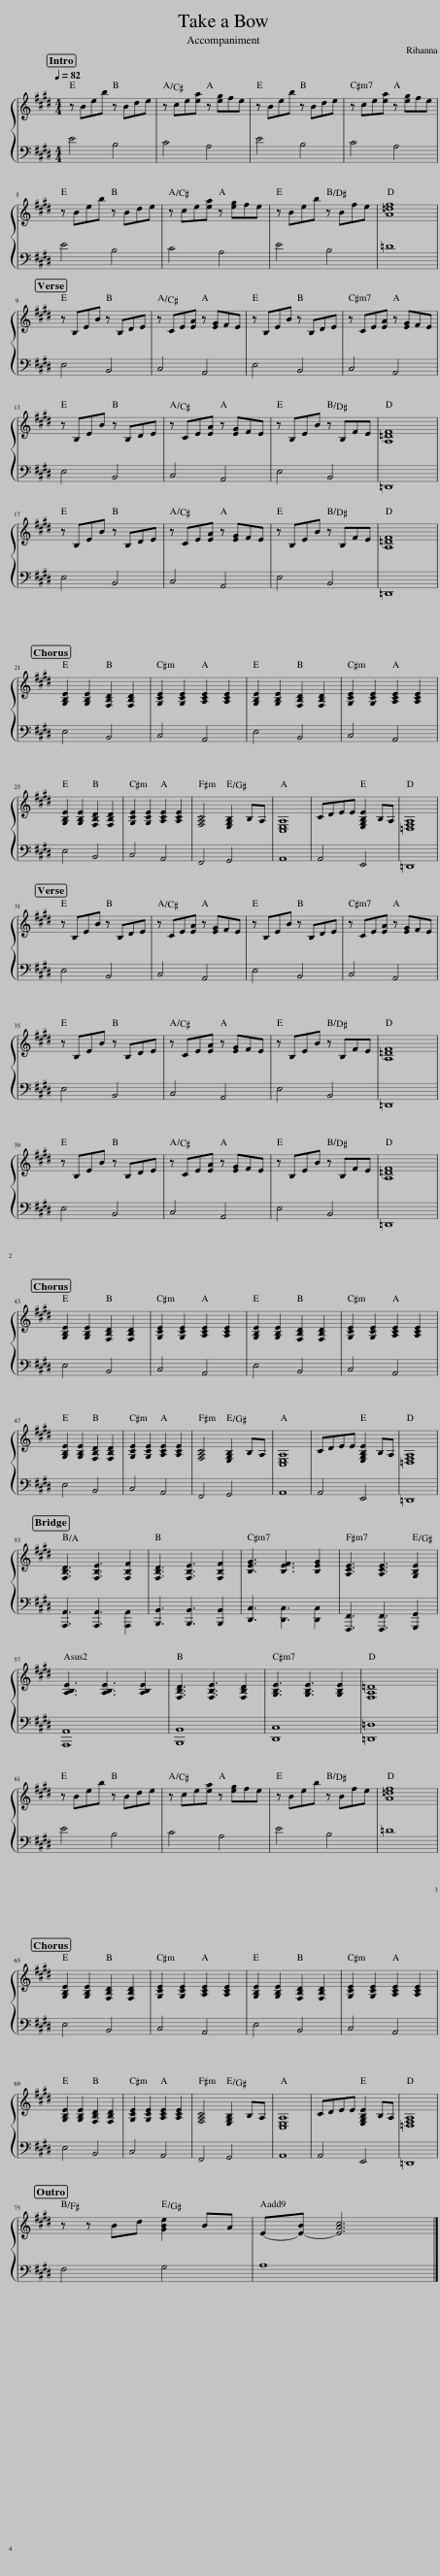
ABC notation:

X:1
%%score { 1 | 2 }
L:1/8
Q:1/4=82
M:4/4
I:linebreak $
K:E
V:1 treble
V:2 bass
V:1
 z Beb z Bde | z ce[ea] z [eg]fe | z Beb z Bde | z ce[ea] z [eg]fe |$ z Beb z Bde | %5
 z ce[ea] z [eg]fe | z Beb z Bfe | [A=df]8 |$ z B,EB z B,DE | z CE[EA] z [EG]FE | %10
 z B,EB z B,DE | z CE[EA] z [EG]FE |$ z B,EB z B,DE | z CE[EA] z [EG]FE | z B,EB z B,FE | %15
 [A,=DF]8 |$ z B,EB z B,DE | z CE[EA] z [EG]FE | z B,EB z B,FE | [A,=DF]8 |$ %20
 [G,B,E]2 [G,B,E]2 [F,B,D]2 [F,B,D]2 | [G,CE]2 [G,CE]2 [A,CE]2 [A,CE]2 | [G,B,E]2 [G,B,E]2 [F,B,D]2 [F,B,D]2 | [G,CE]2 [G,CE]2 [A,CE]2 [A,CE]2 |$ [G,B,E]2 [G,B,E]2 [F,B,D]2 [F,B,D]2 | %25
 [G,CE]2 [G,CE]2 [A,CE]2 [A,CE]2 | [F,A,C]4 [E,G,B,]2 B,A, | [C,E,A,]8 | CDEE [E,G,B,E]2 B,A, | [=D,F,A,]8 |$ %30
 z B,EB z B,DE | z CE[EA] z [EG]FE | z B,EB z B,DE | z CE[EA] z [EG]FE |$ z B,EB z B,DE | %35
 z CE[EA] z [EG]FE | z B,EB z B,FE | [A,=DF]8 |$ z B,EB z B,DE | z CE[EA] z [EG]FE | %40
 z B,EB z B,FE | [A,=DF]8 |$ [G,B,E]2 [G,B,E]2 [F,B,D]2 [F,B,D]2 | [G,CE]2 [G,CE]2 [A,CE]2 [A,CE]2 | [G,B,E]2 [G,B,E]2 [F,B,D]2 [F,B,D]2 | %45
 [G,CE]2 [G,CE]2 [A,CE]2 [A,CE]2 |$ [G,B,E]2 [G,B,E]2 [F,B,D]2 [F,B,D]2 | [G,CE]2 [G,CE]2 [A,CE]2 [A,CE]2 | [F,A,C]4 [E,G,B,]2 B,A, | [C,E,A,]8 | %50
 CDEE [E,G,B,E]2 B,A, | [=D,F,A,]8 |$ [F,B,D]3 [F,B,E]3 [F,B,F]2 | [F,B,D]3 [F,B,E]3 [F,B,F]2 | [B,EG]3 [B,EF]3 [B,EG]2 | %55
 [A,CE]3 [A,CE]3 [G,B,E]2 |$ [A,B,E]3 [A,B,E]3 [A,B,E]2 | [F,B,D]3 [F,B,E]3 [F,B,D]2 | [G,B,E]3 [G,B,E]3 [G,B,E]2 | [F,A,=D]8 |$ %60
 z Beb z Bde | z ce[ea] z [eg]fe | z Beb z Bfe | [A=df]8 |$ [G,B,E]2 [G,B,E]2 [F,B,D]2 [F,B,D]2 | %65
 [G,CE]2 [G,CE]2 [A,CE]2 [A,CE]2 | [G,B,E]2 [G,B,E]2 [F,B,D]2 [F,B,D]2 | [G,CE]2 [G,CE]2 [A,CE]2 [A,CE]2 |$ [G,B,E]2 [G,B,E]2 [F,B,D]2 [F,B,D]2 | [G,CE]2 [G,CE]2 [A,CE]2 [A,CE]2 | %70
 [F,A,C]4 [E,G,B,]2 B,A, | [C,E,A,]8 | CDEE [E,G,B,E]2 B,A, | [=D,F,A,]8 |$ z z Bd [GBe]2 BA | %75
 E-[E-B] [EAc]6 |] %76
V:2
 E4 B,4 | C4 A,4 | E4 B,4 | C4 A,4 |$ E4 B,4 | %5
 C4 A,4 | E4 B,4 | =D8 |$ E,4 B,,4 | C,4 A,,4 | %10
 E,4 B,,4 | C,4 A,,4 |$ E,4 B,,4 | C,4 A,,4 | E,4 B,,4 | %15
 =D,,8 |$ E,4 B,,4 | C,4 A,,4 | E,4 B,,4 | =D,,8 |$ %20
 E,4 B,,4 | C,4 A,,4 | E,4 B,,4 | C,4 A,,4 |$ E,4 B,,4 | %25
 C,4 A,,4 | F,,4 G,,4 | A,,8 | A,,4 E,,4 | =D,,8 |$ %30
 E,4 B,,4 | C,4 A,,4 | E,4 B,,4 | C,4 A,,4 |$ E,4 B,,4 | %35
 C,4 A,,4 | E,4 B,,4 | =D,,8 |$ E,4 B,,4 | C,4 A,,4 | %40
 E,4 B,,4 | =D,,8 |$ E,4 B,,4 | C,4 A,,4 | E,4 B,,4 | %45
 C,4 A,,4 |$ E,4 B,,4 | C,4 A,,4 | F,,4 G,,4 | A,,8 | %50
 A,,4 E,,4 | =D,,8 |$ [A,,,A,,]3 [A,,,A,,]3 [A,,,A,,]2 | [B,,,B,,]3 [B,,,B,,]3 [B,,,B,,]2 | [D,,C,]3 [D,,C,]3 [D,,C,]2 | %55
 [F,,,F,,]3 [F,,,F,,]3 [G,,,G,,]2 |$ [A,,,A,,]8 | [B,,,B,,]8 | [D,,C,]8 | [=D,,=D,]8 |$ %60
 E4 B,4 | C4 A,4 | E4 B,4 | =D8 |$ E,4 B,,4 | %65
 C,4 A,,4 | E,4 B,,4 | C,4 A,,4 |$ E,4 B,,4 | C,4 A,,4 | %70
 F,,4 G,,4 | A,,8 | A,,4 E,,4 | =D,,8 |$ F,4 G,4 | %75
 A,8 |] %76
